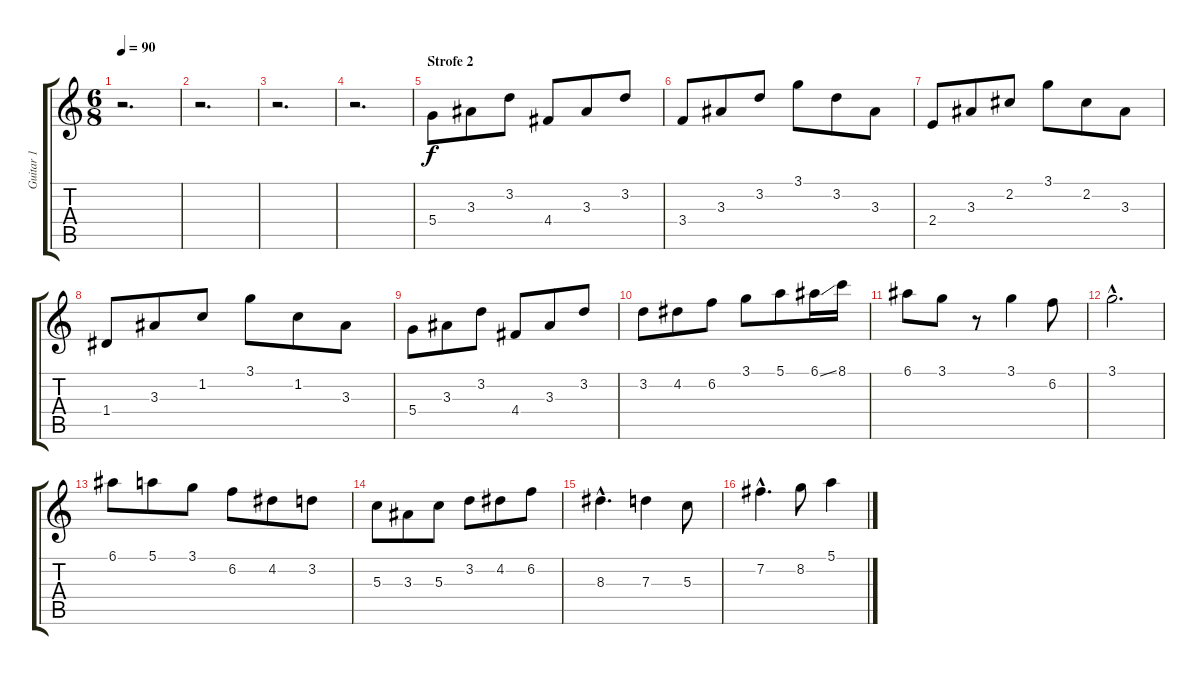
\track ("Guitar 1" "Guitar 1") {instrument electricguitarjazz}
\staff {score tabs}
\tuning (E4 B3 G3 D3 A2 E2) {hide}
\ts (6 8)
\tempo 90
\clef g2
\ks c
r.2{d dy f} |
r.2{d} |
r.2{d} |
r.2{d} |
\section ("" "Strofe 2")
5.4.8 3.3.8 3.2.8 4.4.8 3.3.8 3.2.8 |
3.4.8 3.3.8 3.2.8 3.1.8 3.2.8 3.3.8 |
2.4.8 3.3.8 2.2.8 3.1.8 2.2.8 3.3.8 |
1.4.8 3.3.8 1.2.8 3.1.8 1.2.8 3.3.8 |
5.4.8 3.3.8 3.2.8 4.4.8 3.3.8 3.2.8 |
3.2.8 4.2.8 6.2.8 3.1.8 5.1.8 6.1{ss}.16 8.1.16 |
6.1.8 3.1.8 r.8 3.1.4 6.2.8 |
3.1{hac}.2{d} |
6.1.8 5.1.8 3.1.8 6.2.8 4.2.8 3.2.8 |
5.3.8 3.3.8 5.3.8 3.2.8 4.2.8 6.2.8 |
8.3{hac}.4{d} 7.3.4 5.3.8 |
7.2{hac}.4{d} 8.2.8 5.1.4
